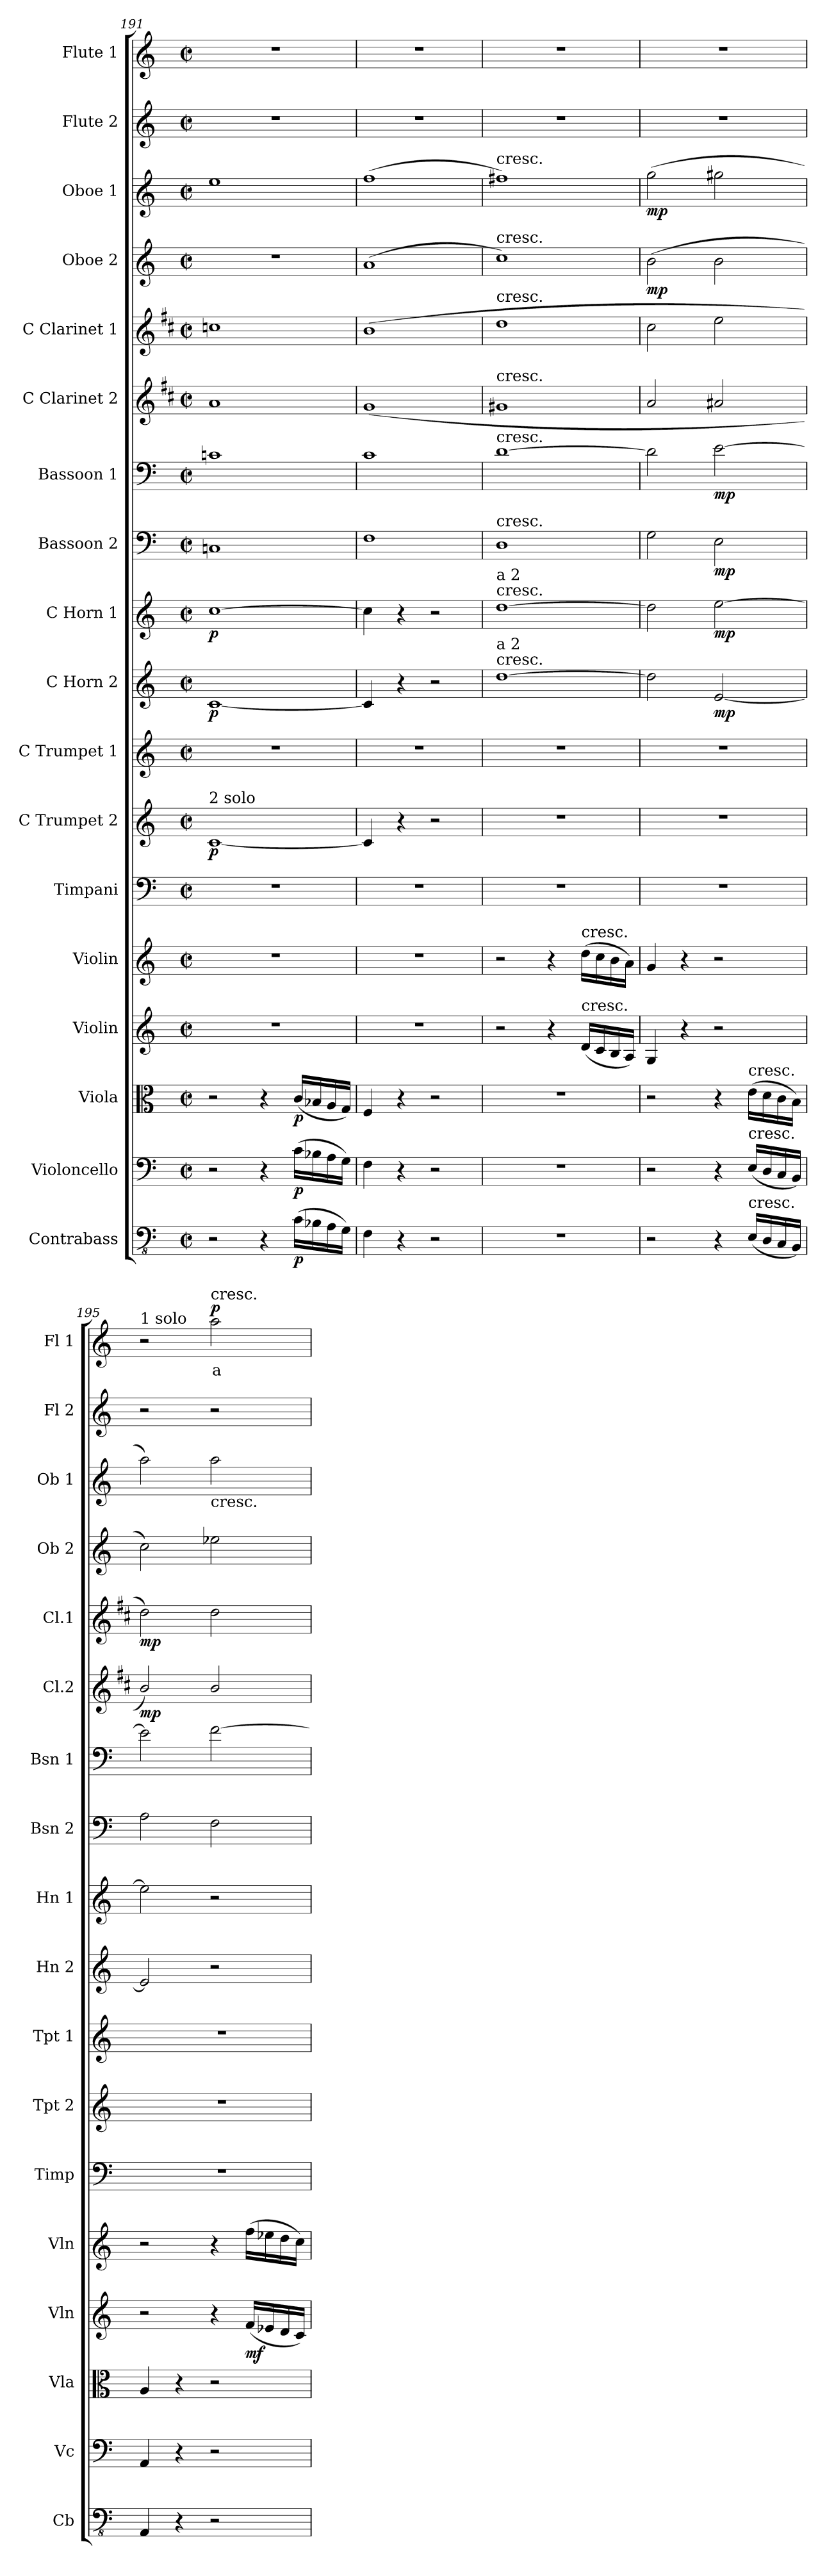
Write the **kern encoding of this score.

**kern	**dynam	**kern	**dynam	**kern	**dynam	**kern	**dynam	**kern	**kern	**kern	**dynam	**kern	**kern	**dynam	**kern	**dynam	**kern	**dynam	**kern	**dynam	**kern	**dynam	**kern	**dynam	**kern	**dynam	**kern	**dynam	**kern	**kern	**text	**dynam
*part18	*part18	*part17	*part17	*part16	*part16	*part15	*part15	*part14	*part13	*part12	*part12	*part11	*part10	*part10	*part9	*part9	*part8	*part8	*part7	*part7	*part6	*part6	*part5	*part5	*part4	*part4	*part3	*part3	*part2	*part1	*part1	*part1
*staff18	*staff18	*staff17	*staff17	*staff16	*staff16	*staff15	*staff15	*staff14	*staff13	*staff12	*staff12	*staff11	*staff10	*staff10	*staff9	*staff9	*staff8	*staff8	*staff7	*staff7	*staff6	*staff6	*staff5	*staff5	*staff4	*staff4	*staff3	*staff3	*staff2	*staff1	*staff1	*staff1
*I"Contrabass	*	*I"Violoncello	*	*I"Viola	*	*I"Violin	*	*I"Violin	*I"Timpani	*I"C Trumpet 2	*	*I"C Trumpet 1	*I"C Horn 2	*	*I"C Horn 1	*	*I"Bassoon 2	*	*I"Bassoon 1	*	*I"C Clarinet 2	*	*I"C Clarinet 1	*	*I"Oboe 2	*	*I"Oboe 1	*	*I"Flute 2	*I"Flute 1	*	*
*I'Cb	*	*I'Vc	*	*I'Vla	*	*I'Vln	*	*I'Vln	*I'Timp	*I'Tpt 2	*	*I'Tpt 1	*I'Hn 2	*	*I'Hn 1	*	*I'Bsn 2	*	*I'Bsn 1	*	*I'Cl.2	*	*I'Cl.1	*	*I'Ob 2	*	*I'Ob 1	*	*I'Fl 2	*I'Fl 1	*	*
*clefFv4	*	*clefF4	*	*clefC3	*	*clefG2	*	*clefG2	*clefF4	*clefG2	*	*clefG2	*clefG2	*	*clefG2	*	*clefF4	*	*clefF4	*	*clefG2	*	*clefG2	*	*clefG2	*	*clefG2	*	*clefG2	*clefG2	*	*
*	*	*	*	*	*	*	*	*	*	*	*	*	*ITrd7c12	*	*ITrd7c12	*	*	*	*	*	*ITrd1c2	*	*ITrd1c2	*	*	*	*	*	*	*	*	*
*k[]	*	*k[]	*	*k[]	*	*k[]	*	*k[]	*k[]	*k[]	*	*k[]	*k[]	*	*k[]	*	*k[]	*	*k[]	*	*k[]	*	*k[]	*	*k[]	*	*k[]	*	*k[]	*k[]	*	*
*M2/2	*	*M2/2	*	*M2/2	*	*M2/2	*	*M2/2	*M2/2	*M2/2	*	*M2/2	*M2/2	*	*M2/2	*	*M2/2	*	*M2/2	*	*M2/2	*	*M2/2	*	*M2/2	*	*M2/2	*	*M2/2	*M2/2	*	*
*met(c|)	*	*met(c|)	*	*met(c|)	*	*met(c|)	*	*met(c|)	*met(c|)	*met(c|)	*	*met(c|)	*met(c|)	*	*met(c|)	*	*met(c|)	*	*met(c|)	*	*met(c|)	*	*met(c|)	*	*met(c|)	*	*met(c|)	*	*met(c|)	*met(c|)	*	*
=191	=191	=191	=191	=191	=191	=191	=191	=191	=191	=191	=191	=191	=191	=191	=191	=191	=191	=191	=191	=191	=191	=191	=191	=191	=191	=191	=191	=191	=191	=191	=191	=191
!	!	!	!	!	!	!	!	!	!	!LO:TX:a:t=2 solo	!	!	!	!	!	!	!	!	!	!	!	!	!	!	!	!	!	!	!	!	!	!
!	!	!	!	!	!	!	!	!	!	!	!LO:DY:b	!	!	!LO:DY:b	!	!LO:DY:b	!	!	!	!	!	!	!	!	!	!	!	!	!	!	!	!
2r	.	2r	.	2r	.	1r	.	1r	1r	[1c	p	1r	[1C	p	[1c	p	1Cn	.	1cn	.	1g	.	1b-X	.	1r	.	1ee	.	1r	1r	.	.
4r	.	4r	.	4r	.	.	.	.	.	.	.	.	.	.	.	.	.	.	.	.	.	.	.	.	.	.	.	.	.	.	.	.
!	!LO:DY:b	!	!LO:DY:b	!	!LO:DY:b	!	!	!	!	!	!	!	!	!	!	!	!	!	!	!	!	!	!	!	!	!	!	!	!	!	!	!
(>16C\LL	p	(>16c\LL	p	(<16c/LL	p	.	.	.	.	.	.	.	.	.	.	.	.	.	.	.	.	.	.	.	.	.	.	.	.	.	.	.
16BB-X\	.	16B-X\	.	16B-X/	.	.	.	.	.	.	.	.	.	.	.	.	.	.	.	.	.	.	.	.	.	.	.	.	.	.	.	.
16AA\	.	16A\	.	16A/	.	.	.	.	.	.	.	.	.	.	.	.	.	.	.	.	.	.	.	.	.	.	.	.	.	.	.	.
16GG\JJ)	.	16G\JJ)	.	16G/JJ)	.	.	.	.	.	.	.	.	.	.	.	.	.	.	.	.	.	.	.	.	.	.	.	.	.	.	.	.
=192	=192	=192	=192	=192	=192	=192	=192	=192	=192	=192	=192	=192	=192	=192	=192	=192	=192	=192	=192	=192	=192	=192	=192	=192	=192	=192	=192	=192	=192	=192	=192	=192
4FF\	.	4F\	.	4F/	.	1r	.	1r	1r	4c/]	.	1r	4C/]	.	4c\]	.	1F	.	1c	.	(>1f	.	(>1a	.	(<1a	.	(>1ff	.	1r	1r	.	.
4r	.	4r	.	4r	.	.	.	.	.	4r	.	.	4r	.	4r	.	.	.	.	.	.	.	.	.	.	.	.	.	.	.	.	.
2r	.	2r	.	2r	.	.	.	.	.	2r	.	.	2r	.	2r	.	.	.	.	.	.	.	.	.	.	.	.	.	.	.	.	.
=193	=193	=193	=193	=193	=193	=193	=193	=193	=193	=193	=193	=193	=193	=193	=193	=193	=193	=193	=193	=193	=193	=193	=193	=193	=193	=193	=193	=193	=193	=193	=193	=193
!	!	!	!	!	!	!	!	!	!	!	!	!	!	!	!	!	!	!	!	!	!	!	!	!	!	!	!LO:TX:a:t=cresc.	!	!	!	!	!
!	!	!	!	!	!	!	!	!	!	!	!	!	!	!	!	!	!	!	!	!	!	!	!	!	!LO:TX:a:t=cresc.	!	!	!	!	!	!	!
!	!	!	!	!	!	!	!	!	!	!	!	!	!	!	!	!	!	!	!	!	!	!	!LO:TX:a:t=cresc.	!	!	!	!	!	!	!	!	!
!	!	!	!	!	!	!	!	!	!	!	!	!	!	!	!	!	!	!	!	!	!LO:TX:a:t=cresc.	!	!	!	!	!	!	!	!	!	!	!
!	!	!	!	!	!	!	!	!	!	!	!	!	!	!	!	!	!	!	!LO:TX:a:t=cresc.	!	!	!	!	!	!	!	!	!	!	!	!	!
!	!	!	!	!	!	!	!	!	!	!	!	!	!	!	!	!	!LO:TX:a:t=cresc.	!	!	!	!	!	!	!	!	!	!	!	!	!	!	!
!	!	!	!	!	!	!	!	!	!	!	!	!	!	!	!LO:TX:a:t=cresc.	!	!	!	!	!	!	!	!	!	!	!	!	!	!	!	!	!
!	!	!	!	!	!	!	!	!	!	!	!	!	!	!	!LO:TX:a:t=a 2	!	!	!	!	!	!	!	!	!	!	!	!	!	!	!	!	!
!	!	!	!	!	!	!	!	!	!	!	!	!	!LO:TX:a:t=cresc.	!	!	!	!	!	!	!	!	!	!	!	!	!	!	!	!	!	!	!
!	!	!	!	!	!	!	!	!	!	!	!	!	!LO:TX:a:t=a 2	!	!	!	!	!	!	!	!	!	!	!	!	!	!	!	!	!	!	!
1r	.	1r	.	1r	.	2r	.	2r	1r	1r	.	1r	[1d	.	[1d	.	1D	.	[1d	.	1f#X	.	1cc	.	1cc)	.	1ff#X)	.	1r	1r	.	.
.	.	.	.	.	.	4r	.	4r	.	.	.	.	.	.	.	.	.	.	.	.	.	.	.	.	.	.	.	.	.	.	.	.
!	!	!	!	!	!	!	!	!LO:TX:a:t=cresc.	!	!	!	!	!	!	!	!	!	!	!	!	!	!	!	!	!	!	!	!	!	!	!	!
!	!	!	!	!	!	!LO:TX:a:t=cresc.	!	!	!	!	!	!	!	!	!	!	!	!	!	!	!	!	!	!	!	!	!	!	!	!	!	!
.	.	.	.	.	.	(<16d/LL	.	(>16dd\LL	.	.	.	.	.	.	.	.	.	.	.	.	.	.	.	.	.	.	.	.	.	.	.	.
.	.	.	.	.	.	16c/	.	16cc\	.	.	.	.	.	.	.	.	.	.	.	.	.	.	.	.	.	.	.	.	.	.	.	.
.	.	.	.	.	.	16B/	.	16b\	.	.	.	.	.	.	.	.	.	.	.	.	.	.	.	.	.	.	.	.	.	.	.	.
.	.	.	.	.	.	16A/JJ)	.	16a\JJ)	.	.	.	.	.	.	.	.	.	.	.	.	.	.	.	.	.	.	.	.	.	.	.	.
!!LO:PB:g=z
=194	=194	=194	=194	=194	=194	=194	=194	=194	=194	=194	=194	=194	=194	=194	=194	=194	=194	=194	=194	=194	=194	=194	=194	=194	=194	=194	=194	=194	=194	=194	=194	=194
!	!	!	!	!	!	!	!	!	!	!	!	!	!	!	!	!	!	!	!	!	!	!	!	!	!	!LO:DY:b	!	!LO:DY:b	!	!	!	!
2r	.	2r	.	2r	.	4G/	.	4g/	1r	1r	.	1r	2d\]	.	2d\]	.	2G\	.	2d\]	.	2g/	.	2b\	.	(>2b\	mp	(>2gg\	mp	1r	1r	.	.
.	.	.	.	.	.	4r	.	4r	.	.	.	.	.	.	.	.	.	.	.	.	.	.	.	.	.	.	.	.	.	.	.	.
!	!	!	!	!	!	!	!	!	!	!	!	!	!	!LO:DY:b	!	!LO:DY:b	!	!LO:DY:b	!	!LO:DY:b	!	!	!	!	!	!	!	!	!	!	!	!
4r	.	4r	.	4r	.	2r	.	2r	.	.	.	.	[2E/	mp	[2e\	mp	2E\	mp	[2e\	mp	2g#X/	.	2dd\	.	2b\	.	2gg#X\	.	.	.	.	.
!	!	!	!	!LO:TX:a:t=cresc.	!	!	!	!	!	!	!	!	!	!	!	!	!	!	!	!	!	!	!	!	!	!	!	!	!	!	!	!
!	!	!LO:TX:a:t=cresc.	!	!	!	!	!	!	!	!	!	!	!	!	!	!	!	!	!	!	!	!	!	!	!	!	!	!	!	!	!	!
!LO:TX:a:t=cresc.	!	!	!	!	!	!	!	!	!	!	!	!	!	!	!	!	!	!	!	!	!	!	!	!	!	!	!	!	!	!	!	!
(<16EE/LL	.	(<16E/LL	.	(>16e\LL	.	.	.	.	.	.	.	.	.	.	.	.	.	.	.	.	.	.	.	.	.	.	.	.	.	.	.	.
16DD/	.	16D/	.	16d\	.	.	.	.	.	.	.	.	.	.	.	.	.	.	.	.	.	.	.	.	.	.	.	.	.	.	.	.
16CC/	.	16C/	.	16c\	.	.	.	.	.	.	.	.	.	.	.	.	.	.	.	.	.	.	.	.	.	.	.	.	.	.	.	.
16BBB/JJ)	.	16BB/JJ)	.	16B\JJ)	.	.	.	.	.	.	.	.	.	.	.	.	.	.	.	.	.	.	.	.	.	.	.	.	.	.	.	.
=195	=195	=195	=195	=195	=195	=195	=195	=195	=195	=195	=195	=195	=195	=195	=195	=195	=195	=195	=195	=195	=195	=195	=195	=195	=195	=195	=195	=195	=195	=195	=195	=195
!	!	!	!	!	!	!	!	!	!	!	!	!	!	!	!	!	!	!	!	!	!	!	!	!	!	!	!	!	!	!LO:TX:a:t=1 solo	!	!
!	!	!	!	!	!	!	!	!	!	!	!	!	!	!	!	!	!	!	!	!	!	!LO:DY:b	!	!LO:DY:b	!	!	!	!	!	!	!	!
4AAA/	.	4AA/	.	4A/	.	2r	.	2r	1r	1r	.	1r	2E/]	.	2e\]	.	2A\	.	2e\]	.	2a/)	mp	2cc\)	mp	2cc\)	.	2aa\)	.	2r	2r	.	.
4r	.	4r	.	4r	.	.	.	.	.	.	.	.	.	.	.	.	.	.	.	.	.	.	.	.	.	.	.	.	.	.	.	.
!	!	!	!	!	!	!	!	!	!	!	!	!	!	!	!	!	!	!	!	!	!	!	!	!	!	!	!	!	!	!LO:TX:a:t=cresc.	!	!
!	!	!	!	!	!	!	!	!	!	!	!	!	!	!	!	!	!	!	!	!	!	!	!	!	!	!	!LO:TX:b:t=cresc.	!	!	!	!	!
!	!	!	!	!	!	!	!	!	!	!	!	!	!	!	!	!	!	!	!	!	!	!	!	!	!	!	!	!	!	!	!LO:LY:b:color=#FF0000	!LO:DY:b
2r	.	2r	.	2r	.	4r	.	4r	.	.	.	.	2r	.	2r	.	2F\	.	[2f\	.	2a/	.	2cc\	.	2ee-X\	.	2aa\	.	2r	2aa\	a	p
!	!	!	!	!	!	!	!LO:DY:b	!	!	!	!	!	!	!	!	!	!	!	!	!	!	!	!	!	!	!	!	!	!	!	!	!
.	.	.	.	.	.	(<16f/LL	mf	(>16ff\LL	.	.	.	.	.	.	.	.	.	.	.	.	.	.	.	.	.	.	.	.	.	.	.	.
.	.	.	.	.	.	16e-X/	.	16ee-X\	.	.	.	.	.	.	.	.	.	.	.	.	.	.	.	.	.	.	.	.	.	.	.	.
.	.	.	.	.	.	16d/	.	16dd\	.	.	.	.	.	.	.	.	.	.	.	.	.	.	.	.	.	.	.	.	.	.	.	.
.	.	.	.	.	.	16c/JJ)	.	16cc\JJ)	.	.	.	.	.	.	.	.	.	.	.	.	.	.	.	.	.	.	.	.	.	.	.	.
=	=	=	=	=	=	=	=	=	=	=	=	=	=	=	=	=	=	=	=	=	=	=	=	=	=	=	=	=	=	=	=	=
*-	*-	*-	*-	*-	*-	*-	*-	*-	*-	*-	*-	*-	*-	*-	*-	*-	*-	*-	*-	*-	*-	*-	*-	*-	*-	*-	*-	*-	*-	*-	*-	*-
